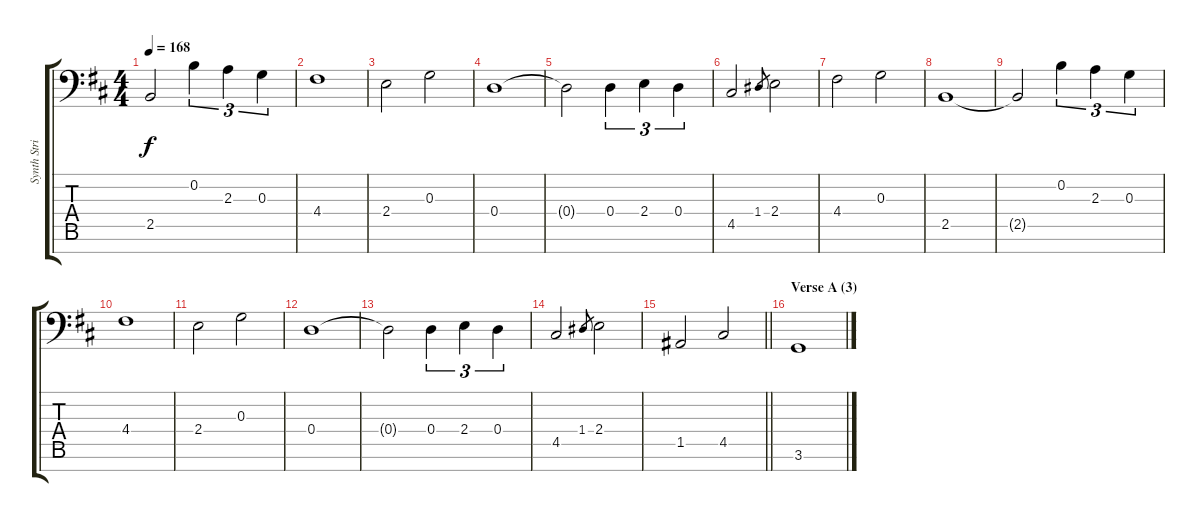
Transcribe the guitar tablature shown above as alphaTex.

\track ("Synth Strings" "Synth Stri") {instrument synthstrings1}
\staff {score tabs}
\tuning (E4 B3 G3 D3 A2 E2 A1) {hide}
\ts (4 4)
\tempo 168
\clef f4
\ks d
2.5{t}.2{dy f} 0.2.4{tu (3 2)} 2.3.4{tu (3 2)} 0.3.4{tu (3 2)} |
4.4.1 |
2.4.2 0.3.2 |
0.4.1 |
0.4{t}.2 0.4.4{tu (3 2)} 2.4.4{tu (3 2)} 0.4.4{tu (3 2)} |
4.5.2 1.4.8{gr} 2.4.2 |
4.4.2 0.3.2 |
2.5.1 |
2.5{t}.2 0.2.4{tu (3 2)} 2.3.4{tu (3 2)} 0.3.4{tu (3 2)} |
4.4.1 |
2.4.2 0.3.2 |
0.4.1 |
0.4{t}.2 0.4.4{tu (3 2)} 2.4.4{tu (3 2)} 0.4.4{tu (3 2)} |
4.5.2 1.4.8{gr} 2.4.2 |
\barLineRight lightlight
1.5.2 4.5.2 |
\section ("" "Verse A (3)")
3.6.1
